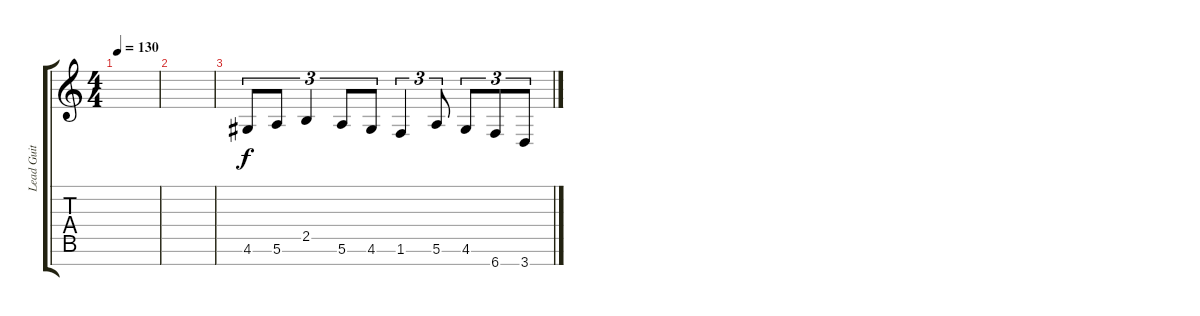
\track ("Lead Guit / Harmonies" "Lead Guit ") {instrument distortionguitar}
\staff {score tabs}
\tuning (E4 B3 G3 D3 A2 E2 B1) {hide}
\ts (4 4)
\tempo 130
\clef g2
\ks c
|
|
4.6.8{tu (3 2)} 5.6.8{tu (3 2)} 2.5.4{tu (3 2)} 5.6.8{tu (3 2)} 4.6.8{tu (3 2)} 1.6.4{tu (3 2)} 5.6.8{tu (3 2)} 4.6.8{tu (3 2)} 6.7.8{tu (3 2)} 3.7.8{tu (3 2)}
